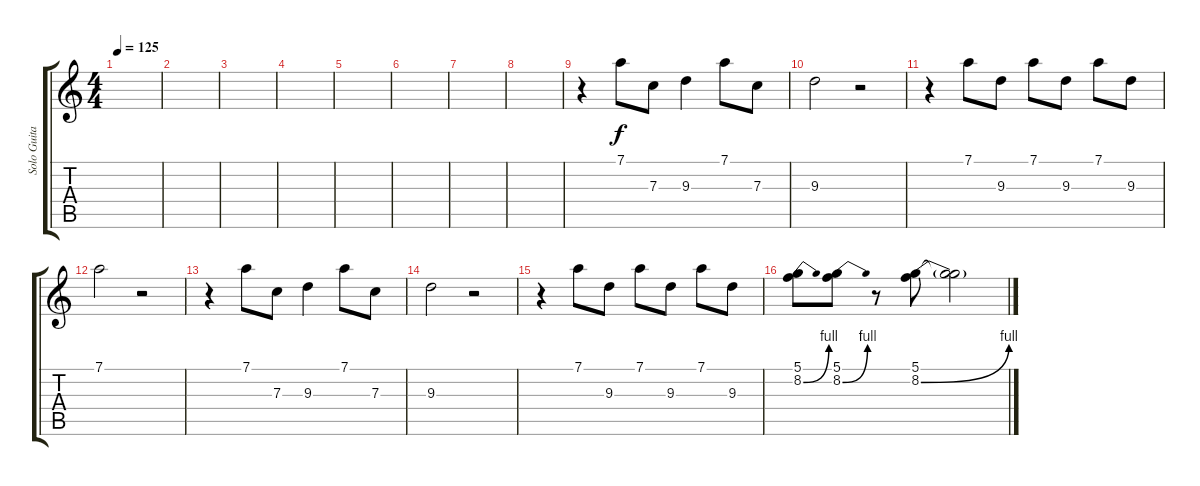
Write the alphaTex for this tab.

\track ("Solo Guitar" "Solo Guita") {instrument distortionguitar}
\staff {score tabs}
\tuning (D4 A3 F3 C3 G2 C2) {hide}
\ts (4 4)
\tempo 125
\clef g2
\ks c
|
|
|
|
|
|
|
|
r.4{volume 16} 7.1.8 7.3.8 9.3.4 7.1.8 7.3.8 |
9.3.2 r.2 |
r.4 7.1.8 9.3.8 7.1.8 9.3.8 7.1.8 9.3.8 |
7.1.2 r.2 |
r.4{volume 16} 7.1.8 7.3.8 9.3.4 7.1.8 7.3.8 |
9.3.2 r.2 |
r.4 7.1.8 9.3.8 7.1.8 9.3.8 7.1.8 9.3.8 |
(5.1 8.2{be (bend 0 0 60 4)}).8 (5.1 8.2{be (bend 0 0 60 4)}).8 r.8 (5.1 8.2{be (bend 0 0 60 4)}).8 (5.1{t} 8.2{t}).2
